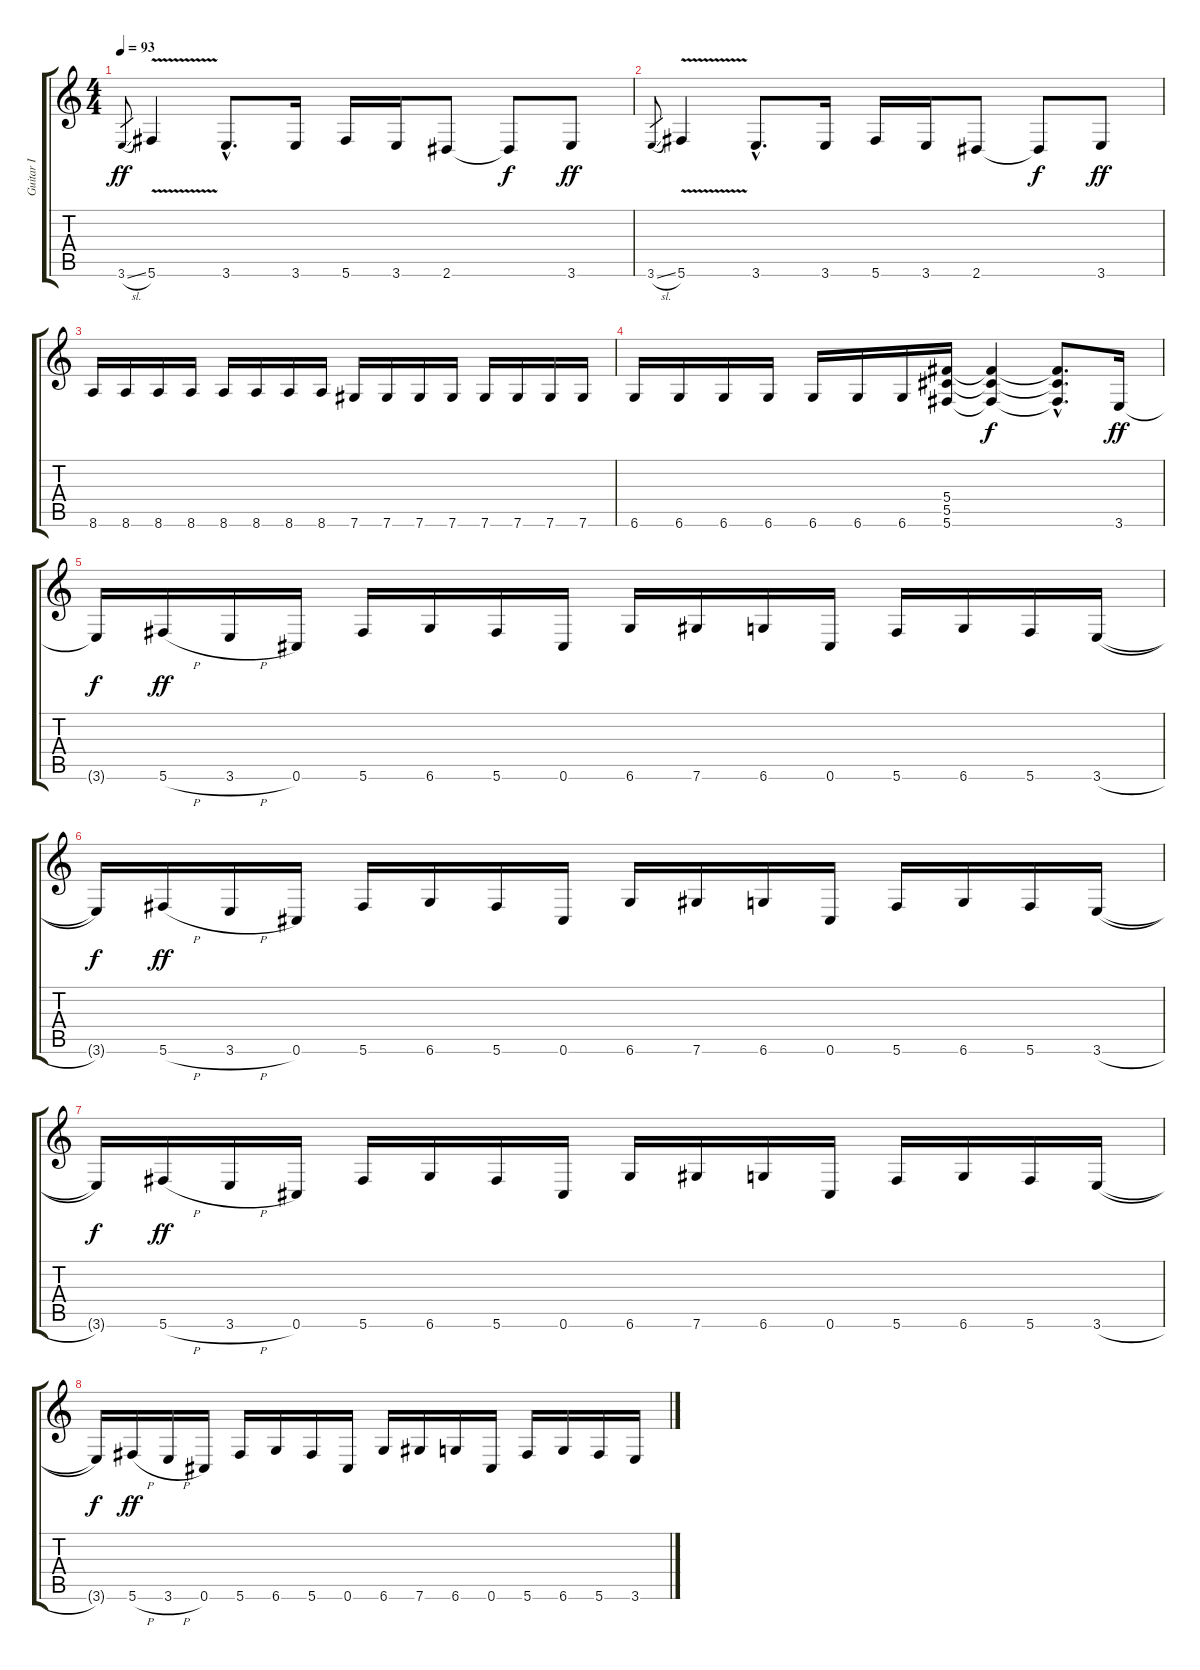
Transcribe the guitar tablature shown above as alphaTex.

\track ("Guitar I" "Guitar I") {instrument overdrivenguitar}
\staff {score tabs}
\tuning (Eb4 Bb3 Gb3 Db3 Ab2 Db2) {hide}
\ts (4 4)
\tempo 93
\clef g2
\ks c
3.6{sl}.8{gr dy ff} 5.6{v}.4 3.6{hac}.8{d} 3.6.16 5.6.16 3.6.16 2.6.8 2.6{t}.8{dy f} 3.6.8{dy ff} |
3.6{sl}.8{gr} 5.6{v}.4 3.6{hac}.8{d} 3.6.16 5.6.16 3.6.16 2.6.8 2.6{t}.8{dy f} 3.6.8{dy ff} |
8.6.16 8.6.16 8.6.16 8.6.16 8.6.16 8.6.16 8.6.16 8.6.16 7.6.16 7.6.16 7.6.16 7.6.16 7.6.16 7.6.16 7.6.16 7.6.16 |
6.6.16 6.6.16 6.6.16 6.6.16 6.6.16 6.6.16 6.6.16 (5.4 5.5 5.6).16 (5.4{t} 5.5{t} 5.6{t}).4{dy f} (5.4{hac t} 5.5{hac t} 5.6{hac t}).8{d} 3.6.16{dy ff} |
3.6{t}.16{dy f} 5.6{h}.16{dy ff} 3.6{h}.16 0.6.16 5.6.16 6.6.16 5.6.16 0.6.16 6.6.16 7.6.16 6.6.16 0.6.16 5.6.16 6.6.16 5.6.16 3.6{h}.16 |
3.6{t}.16{dy f} 5.6{h}.16{dy ff} 3.6{h}.16 0.6.16 5.6.16 6.6.16 5.6.16 0.6.16 6.6.16 7.6.16 6.6.16 0.6.16 5.6.16 6.6.16 5.6.16 3.6{h}.16 |
3.6{t}.16{dy f} 5.6{h}.16{dy ff} 3.6{h}.16 0.6.16 5.6.16 6.6.16 5.6.16 0.6.16 6.6.16 7.6.16 6.6.16 0.6.16 5.6.16 6.6.16 5.6.16 3.6{h}.16 |
3.6{t}.16{dy f} 5.6{h}.16{dy ff} 3.6{h}.16 0.6.16 5.6.16 6.6.16 5.6.16 0.6.16 6.6.16 7.6.16 6.6.16 0.6.16 5.6.16 6.6.16 5.6.16 3.6{h}.16
